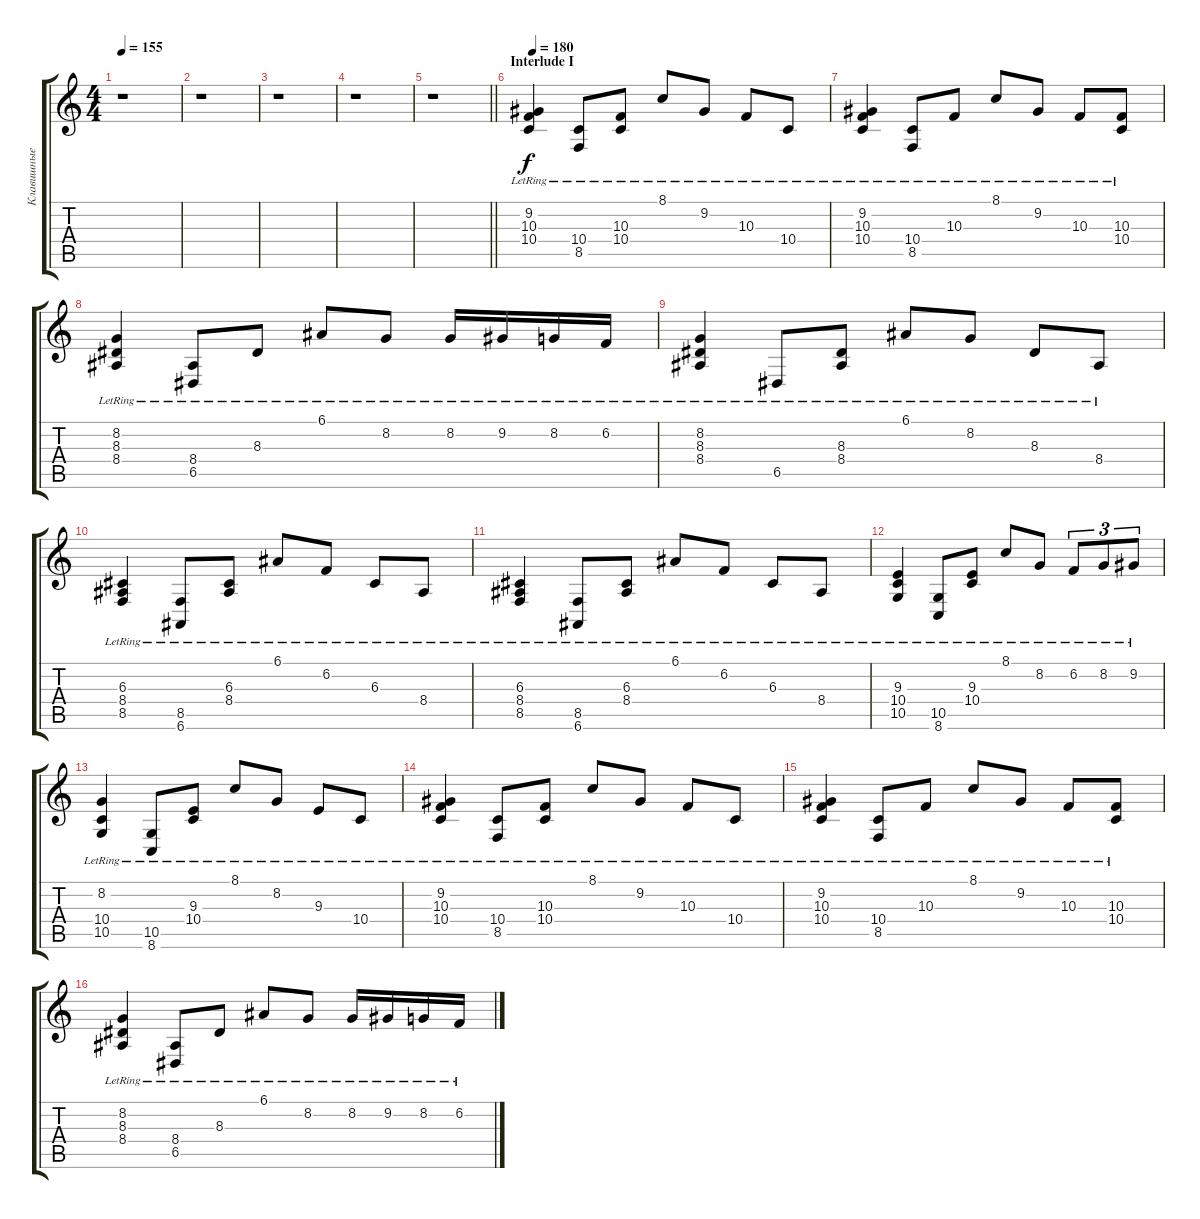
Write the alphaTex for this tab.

\track ("Клавишные" "Клавишные") {instrument acousticgrandpiano}
\staff {score tabs}
\tuning (E4 B3 G3 D3 A2 E2) {hide}
\ts (4 4)
\tempo 155
\clef g2
\ks c
r.1{dy f} |
r.1 |
r.1 |
r.1 |
\barLineRight lightlight
r.1 |
\section ("" "Interlude I")
\tempo 180
(9.2{lr} 10.3{lr} 10.4{lr}).4 (10.4{lr} 8.5{lr}).8 (10.3{lr} 10.4{lr}).8 8.1{lr}.8 9.2{lr}.8 10.3{lr}.8 10.4{lr}.8 |
(9.2{lr} 10.3{lr} 10.4{lr}).4 (10.4{lr} 8.5{lr}).8 10.3{lr}.8 8.1{lr}.8 9.2{lr}.8 10.3{lr}.8 (10.3{lr} 10.4{lr}).8 |
(8.2{lr} 8.3{lr} 8.4{lr}).4 (8.4{lr} 6.5{lr}).8 8.3{lr}.8 6.1{lr}.8 8.2{lr}.8 8.2{lr}.16 9.2{lr}.16 8.2{lr}.16 6.2{lr}.16 |
(8.2{lr} 8.3{lr} 8.4{lr}).4 6.5{lr}.8 (8.3{lr} 8.4{lr}).8 6.1{lr}.8 8.2{lr}.8 8.3{lr}.8 8.4{lr}.8 |
(6.3{lr} 8.4{lr} 8.5{lr}).4 (8.5{lr} 6.6{lr}).8 (6.3{lr} 8.4{lr}).8 6.1{lr}.8 6.2{lr}.8 6.3{lr}.8 8.4{lr}.8 |
(6.3{lr} 8.4{lr} 8.5{lr}).4 (8.5{lr} 6.6{lr}).8 (6.3{lr} 8.4{lr}).8 6.1{lr}.8 6.2{lr}.8 6.3{lr}.8 8.4{lr}.8 |
(9.3{lr} 10.4{lr} 10.5{lr}).4 (10.5{lr} 8.6{lr}).8 (9.3{lr} 10.4{lr}).8 8.1{lr}.8 8.2{lr}.8 6.2{lr}.8{tu (3 2)} 8.2{lr}.8{tu (3 2)} 9.2{lr}.8{tu (3 2)} |
(8.2{lr} 10.4{lr} 10.5{lr}).4 (10.5{lr} 8.6{lr}).8 (9.3{lr} 10.4{lr}).8 8.1{lr}.8 8.2{lr}.8 9.3{lr}.8 10.4{lr}.8 |
(9.2{lr} 10.3{lr} 10.4{lr}).4 (10.4{lr} 8.5{lr}).8 (10.3{lr} 10.4{lr}).8 8.1{lr}.8 9.2{lr}.8 10.3{lr}.8 10.4{lr}.8 |
(9.2{lr} 10.3{lr} 10.4{lr}).4 (10.4{lr} 8.5{lr}).8 10.3{lr}.8 8.1{lr}.8 9.2{lr}.8 10.3{lr}.8 (10.3{lr} 10.4{lr}).8 |
(8.2{lr} 8.3{lr} 8.4{lr}).4 (8.4{lr} 6.5{lr}).8 8.3{lr}.8 6.1{lr}.8 8.2{lr}.8 8.2{lr}.16 9.2{lr}.16 8.2{lr}.16 6.2{lr}.16
